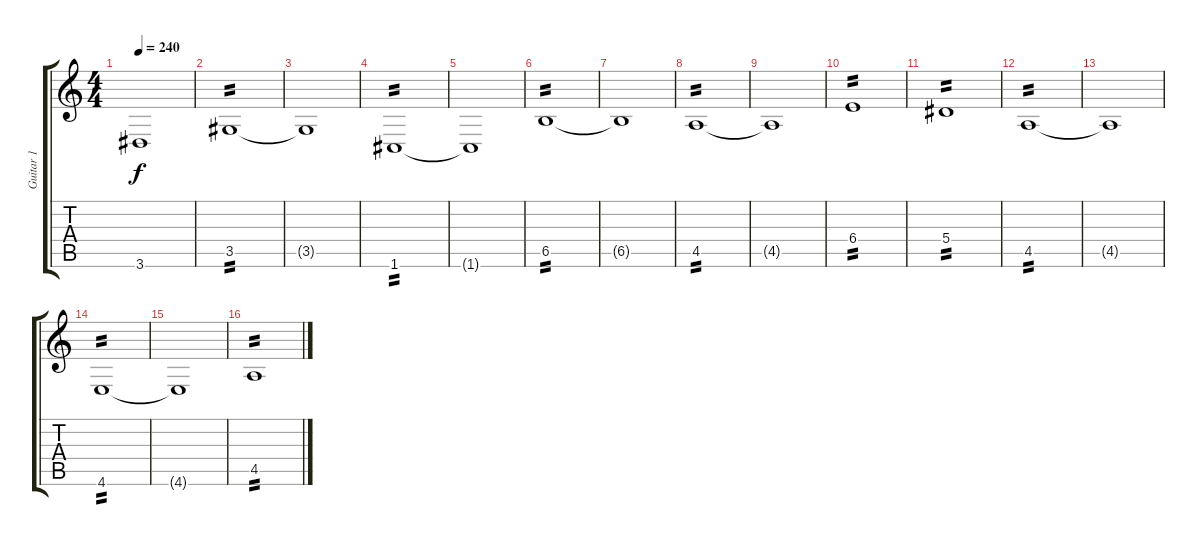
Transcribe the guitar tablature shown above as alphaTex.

\track ("Guitar 1" "Guitar 1") {instrument distortionguitar}
\staff {score tabs}
\tuning (C4 G3 Eb3 Bb2 F2 C2) {hide}
\ts (4 4)
\tempo 240
\clef g2
\ks c
3.6{t}.1{dy f} |
3.5.1{tp 2} |
3.5{t}.1 |
1.6.1{tp 2} |
1.6{t}.1 |
6.5.1{tp 2} |
6.5{t}.1 |
4.5.1{tp 2} |
4.5{t}.1 |
6.4.1{tp 2} |
5.4.1{tp 2} |
4.5.1{tp 2} |
4.5{t}.1 |
4.6.1{tp 2} |
4.6{t}.1 |
4.5.1{tp 2}
